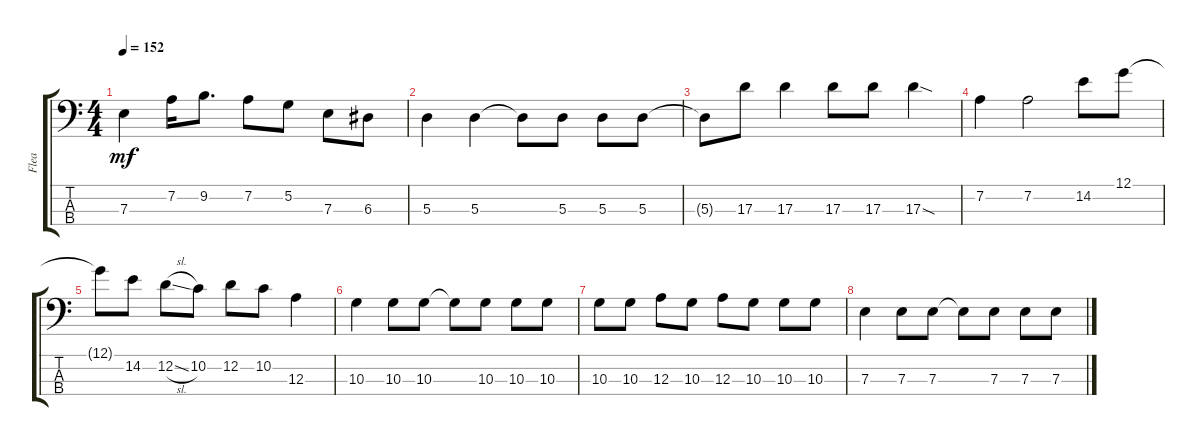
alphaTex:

\track ("Flea" "Flea") {instrument electricbassfinger}
\staff {score tabs}
\tuning (G2 D2 A1 E1) {hide}
\ts (4 4)
\tempo 152
\clef f4
\ks c
7.3{t}.4{dy mf} 7.2.16 9.2.8{d} 7.2.8 5.2.8 7.3.8 6.3.8 |
5.3.4 5.3.4 5.3{t}.8 5.3.8 5.3.8 5.3.8 |
5.3{t}.8 17.3.8 17.3.4 17.3.8 17.3.8 17.3{sod}.4 |
7.2.4 7.2.2 14.2.8 12.1.8 |
12.1{t}.8 14.2.8 12.2{sl}.8 10.2.8 12.2.8 10.2.8 12.3.4 |
10.3.4 10.3.8 10.3.8 10.3{t}.8 10.3.8 10.3.8 10.3.8 |
10.3.8 10.3.8 12.3.8 10.3.8 12.3.8 10.3.8 10.3.8 10.3.8 |
7.3.4 7.3.8 7.3.8 7.3{t}.8 7.3.8 7.3.8 7.3.8
